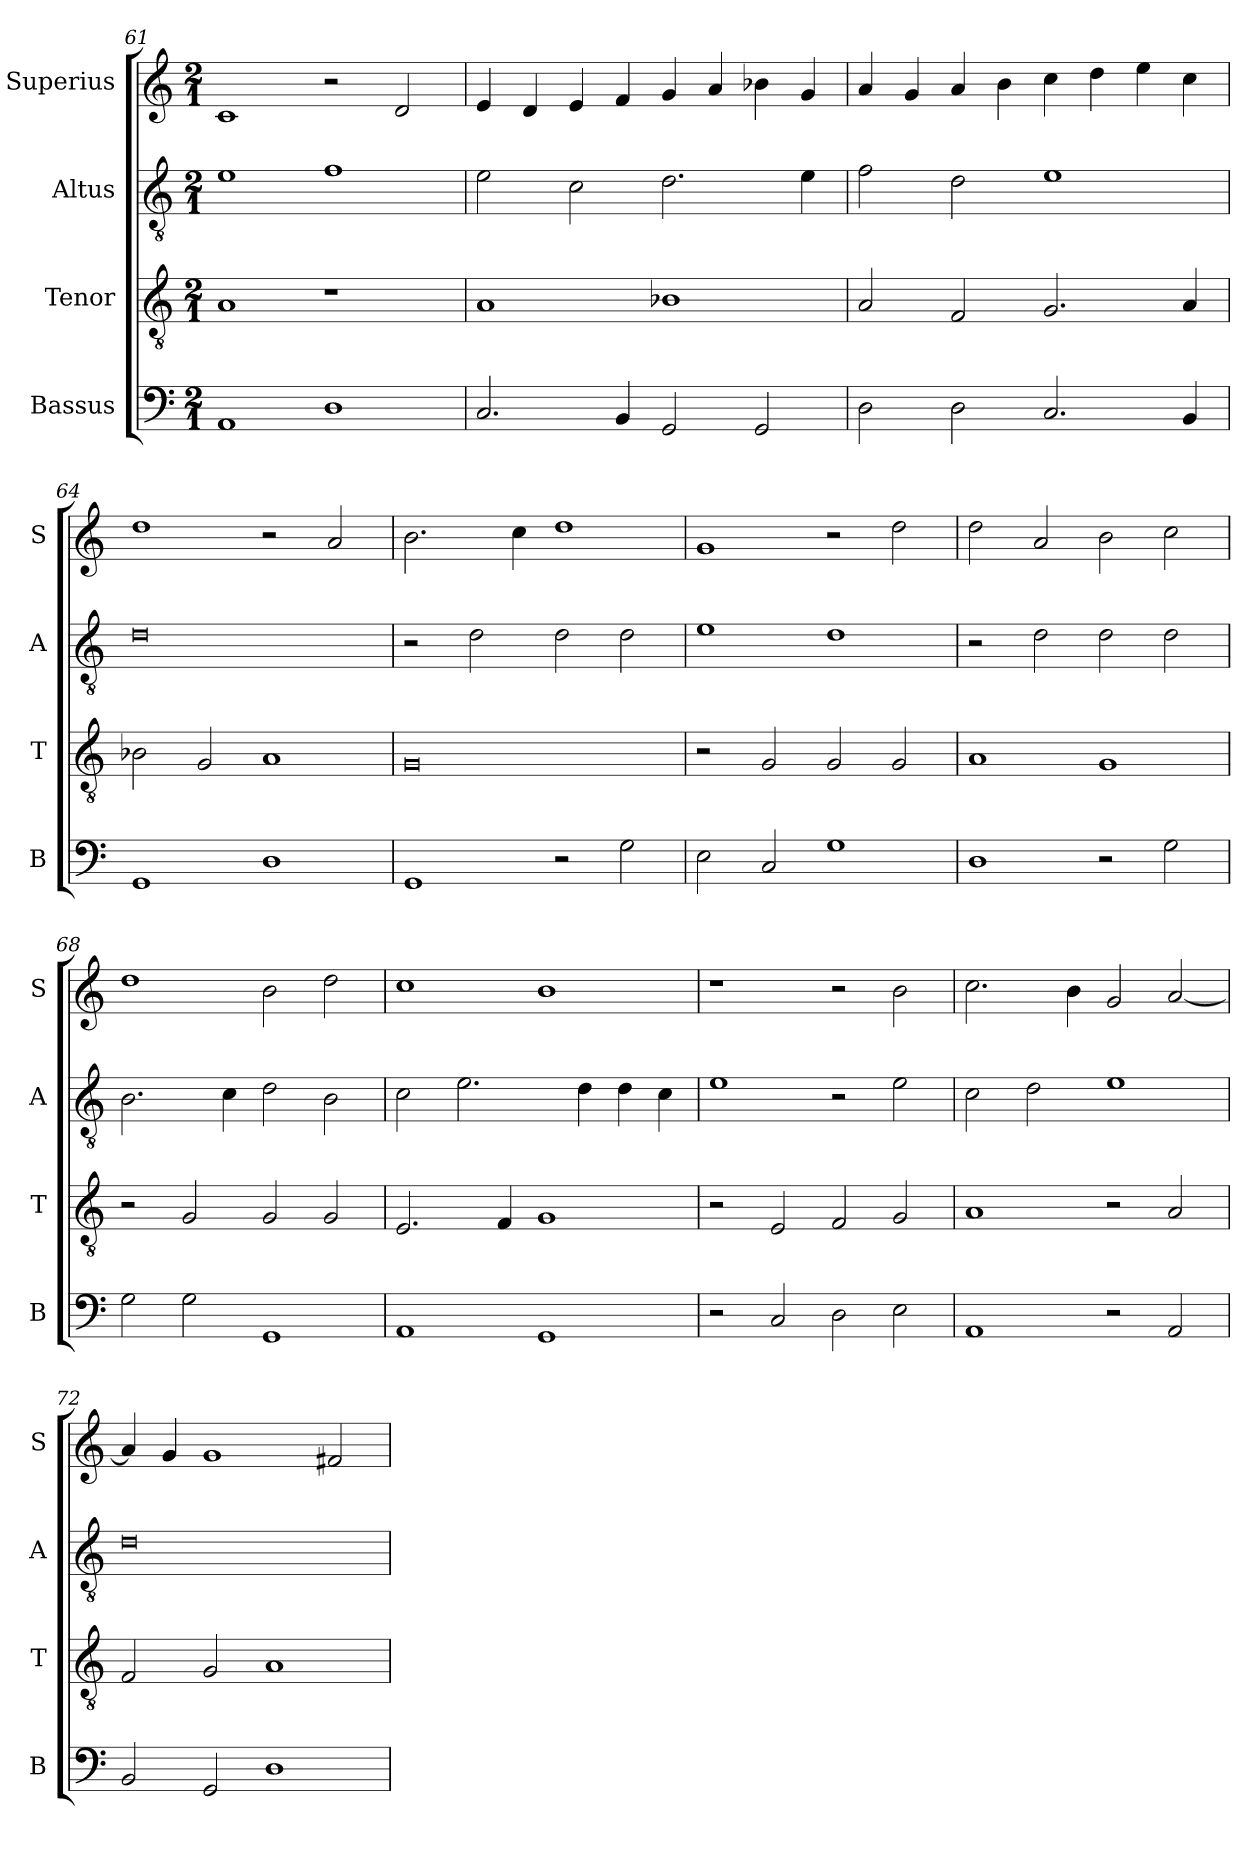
**kern	**kern	**kern	**kern
*part4	*part3	*part2	*part1
*staff4	*staff3	*staff2	*staff1
*I"Bassus	*I"Tenor	*I"Altus	*I"Superius
*I'B	*I'T	*I'A	*I'S
*clefF4	*clefGv2	*clefGv2	*clefG2
*k[]	*k[]	*k[]	*k[]
*M2/1	*M2/1	*M2/1	*M2/1
=61	=61	=61	=61
1AA	1A	1e	1c
1D	1r	1f	2r
.	.	.	2d/
=62	=62	=62	=62
2.C/	1A	2e\	4e/
.	.	.	4d/
.	.	2c\	4e/
4BB/	.	.	4f/
2GG/	1B-X	2.d\	4g/
.	.	.	4a/
2GG/	.	.	4b-X\
.	.	4e\	4g/
=63	=63	=63	=63
2D\	2A/	2f\	4a/
.	.	.	4g/
2D\	2F/	2d\	4a/
.	.	.	4b\
2.C/	2.G/	1e	4cc\
.	.	.	4dd\
.	.	.	4ee\
4BB/	4A/	.	4cc\
=64	=64	=64	=64
1GG	2B-X\	0d	1dd
.	2G/	.	.
1D	1A	.	2r
.	.	.	2a/
=65	=65	=65	=65
1GG	0G	2r	2.b\
.	.	2d\	.
.	.	.	4cc\
2r	.	2d\	1dd
2G\	.	2d\	.
=66	=66	=66	=66
2E\	2r	1e	1g
2C/	2G/	.	.
1G	2G/	1d	2r
.	2G/	.	2dd\
=67	=67	=67	=67
1D	1A	2r	2dd\
.	.	2d\	2a/
2r	1G	2d\	2b\
2G\	.	2d\	2cc\
=68	=68	=68	=68
2G\	2r	2.B\	1dd
2G\	2G/	.	.
.	.	4c\	.
1GG	2G/	2d\	2b\
.	2G/	2B\	2dd\
=69	=69	=69	=69
1AA	2.E/	2c\	1cc
.	.	2.e\	.
.	4F/	.	.
1GG	1G	.	1b
.	.	4d\	.
.	.	4d\	.
.	.	4c\	.
=70	=70	=70	=70
2r	2r	1e	1r
2C/	2E/	.	.
2D\	2F/	2r	2r
2E\	2G/	2e\	2b\
=71	=71	=71	=71
1AA	1A	2c\	2.cc\
.	.	2d\	.
.	.	.	4b\
2r	2r	1e	2g/
2AA/	2A/	.	[2a/
=72	=72	=72	=72
2BB/	2F/	0d	4a/]
.	.	.	4g/
2GG/	2G/	.	1g
1D	1A	.	.
.	.	.	2f#X/
=	=	=	=
*-	*-	*-	*-
